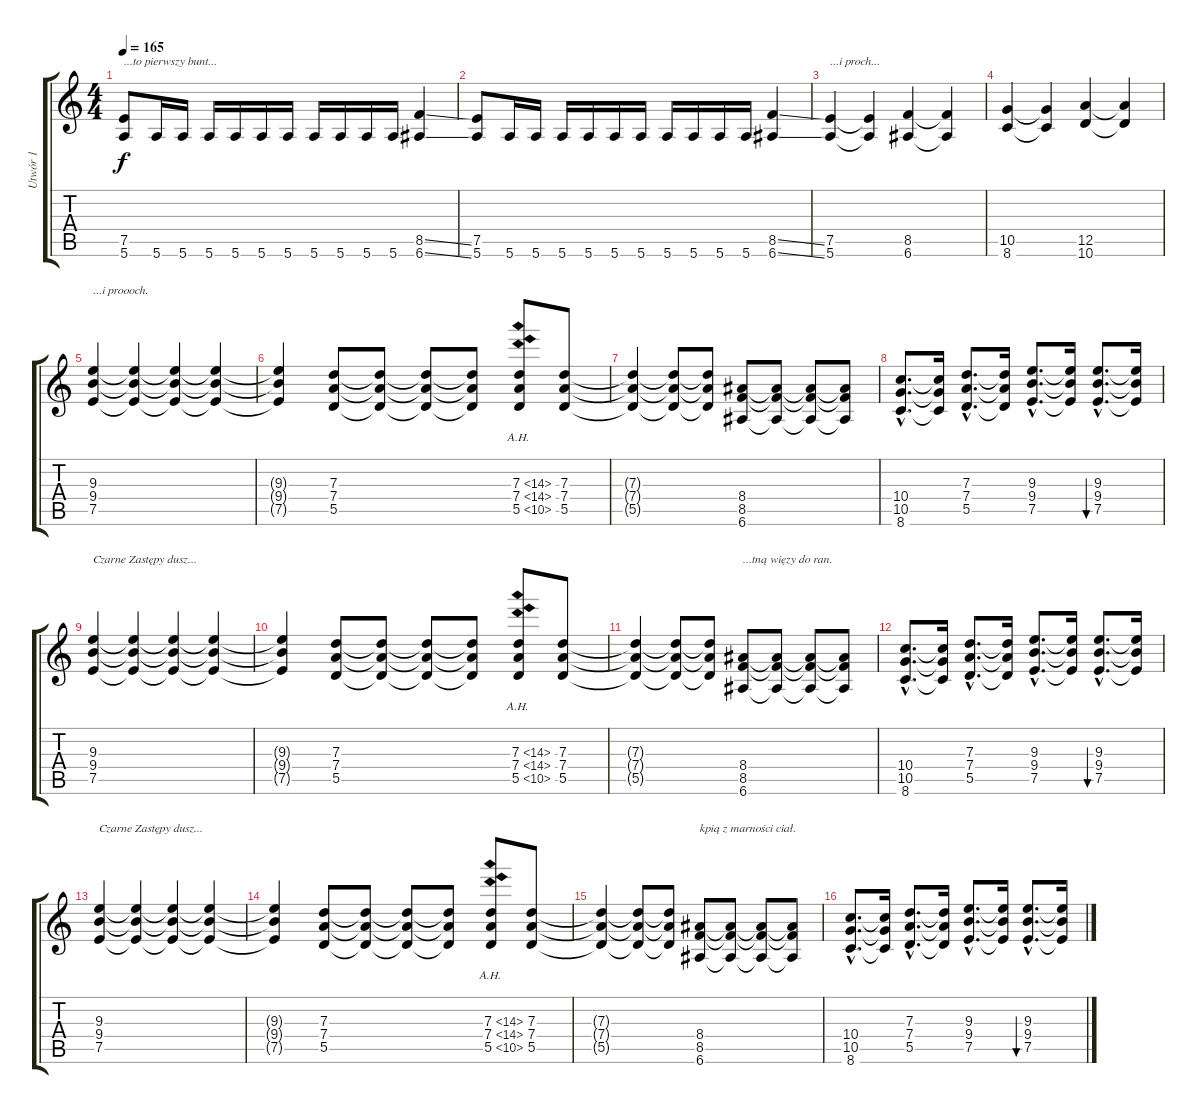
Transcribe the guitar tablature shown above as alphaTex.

\track ("Utwór 1" "Utwór 1") {instrument distortionguitar}
\staff {score tabs}
\tuning (E4 B3 G3 D3 A2 E2) {hide}
\ts (4 4)
\tempo 165
\clef g2
\ks c
(7.5 5.6).8{txt "...to pierwszy bunt..." dy f} 5.6.16 5.6.16 5.6.16 5.6.16 5.6.16 5.6.16 5.6.16 5.6.16 5.6.16 5.6.16 (8.5{ss} 6.6{ss}).4 |
(7.5 5.6).8 5.6.16 5.6.16 5.6.16 5.6.16 5.6.16 5.6.16 5.6.16 5.6.16 5.6.16 5.6.16 (8.5{ss} 6.6{ss}).4 |
(7.5 5.6).4{txt "...i proch..."} (7.5{t} 5.6{t}).4 (8.5 6.6).4 (8.5{t} 6.6{t}).4 |
(10.5 8.6).4 (10.5{t} 8.6{t}).4 (12.5 10.6).4 (12.5{t} 10.6{t}).4 |
(9.3 9.4 7.5).4{txt "...i proooch."} (9.3{t} 9.4{t} 7.5{t}).4 (9.3{t} 9.4{t} 7.5{t}).4 (9.3{t} 9.4{t} 7.5{t}).4 |
(9.3{t} 9.4{t} 7.5{t}).4 (7.3 7.4 5.5).8 (7.3{t} 7.4{t} 5.5{t}).8 (7.3{t} 7.4{t} 5.5{t}).8 (7.3{t} 7.4{t} 5.5{t}).8 (7.3{ah 7} 7.4{ah 7} 5.5{ah 5}).8 (7.3 7.4 5.5).8 |
(7.3{t} 7.4{t} 5.5{t}).4 (7.3{t} 7.4{t} 5.5{t}).8 (7.3{t} 7.4{t} 5.5{t}).8 (8.4 8.5 6.6).8 (8.4{t} 8.5{t} 6.6{t}).8 (8.4{t} 8.5{t} 6.6{t}).8 (8.4{t} 8.5{t} 6.6{t}).8 |
(10.4{hac} 10.5{hac} 8.6{hac}).8{d} (10.4{t} 10.5{t} 8.6{t}).16 (7.3{hac} 7.4{hac} 5.5{hac}).8{d} (7.3{t} 7.4{t} 5.5{t}).16 (9.3{hac} 9.4{hac} 7.5{hac}).8{d} (9.3{t} 9.4{t} 7.5{t}).16 (9.3{hac} 9.4{hac} 7.5{hac}).8{d bu 480} (9.3{t} 9.4{t} 7.5{t}).16 |
(9.3 9.4 7.5).4{txt "Czarne Zastępy dusz..."} (9.3{t} 9.4{t} 7.5{t}).4 (9.3{t} 9.4{t} 7.5{t}).4 (9.3{t} 9.4{t} 7.5{t}).4 |
(9.3{t} 9.4{t} 7.5{t}).4 (7.3 7.4 5.5).8 (7.3{t} 7.4{t} 5.5{t}).8 (7.3{t} 7.4{t} 5.5{t}).8 (7.3{t} 7.4{t} 5.5{t}).8 (7.3{ah 7} 7.4{ah 7} 5.5{ah 5}).8 (7.3 7.4 5.5).8 |
(7.3{t} 7.4{t} 5.5{t}).4 (7.3{t} 7.4{t} 5.5{t}).8 (7.3{t} 7.4{t} 5.5{t}).8 (8.4 8.5 6.6).8{txt "...tną więzy do ran."} (8.4{t} 8.5{t} 6.6{t}).8 (8.4{t} 8.5{t} 6.6{t}).8 (8.4{t} 8.5{t} 6.6{t}).8 |
(10.4{hac} 10.5{hac} 8.6{hac}).8{d} (10.4{t} 10.5{t} 8.6{t}).16 (7.3{hac} 7.4{hac} 5.5{hac}).8{d} (7.3{t} 7.4{t} 5.5{t}).16 (9.3{hac} 9.4{hac} 7.5{hac}).8{d} (9.3{t} 9.4{t} 7.5{t}).16 (9.3{hac} 9.4{hac} 7.5{hac}).8{d bu 480} (9.3{t} 9.4{t} 7.5{t}).16 |
(9.3 9.4 7.5).4{txt "Czarne Zastępy dusz..."} (9.3{t} 9.4{t} 7.5{t}).4 (9.3{t} 9.4{t} 7.5{t}).4 (9.3{t} 9.4{t} 7.5{t}).4 |
(9.3{t} 9.4{t} 7.5{t}).4 (7.3 7.4 5.5).8 (7.3{t} 7.4{t} 5.5{t}).8 (7.3{t} 7.4{t} 5.5{t}).8 (7.3{t} 7.4{t} 5.5{t}).8 (7.3{ah 7} 7.4{ah 7} 5.5{ah 5}).8 (7.3 7.4 5.5).8 |
(7.3{t} 7.4{t} 5.5{t}).4 (7.3{t} 7.4{t} 5.5{t}).8 (7.3{t} 7.4{t} 5.5{t}).8 (8.4 8.5 6.6).8{txt "kpią z marności ciał."} (8.4{t} 8.5{t} 6.6{t}).8 (8.4{t} 8.5{t} 6.6{t}).8 (8.4{t} 8.5{t} 6.6{t}).8 |
(10.4{hac} 10.5{hac} 8.6{hac}).8{d} (10.4{t} 10.5{t} 8.6{t}).16 (7.3{hac} 7.4{hac} 5.5{hac}).8{d} (7.3{t} 7.4{t} 5.5{t}).16 (9.3{hac} 9.4{hac} 7.5{hac}).8{d} (9.3{t} 9.4{t} 7.5{t}).16 (9.3{hac} 9.4{hac} 7.5{hac}).8{d bu 480} (9.3{t} 9.4{t} 7.5{t}).16
